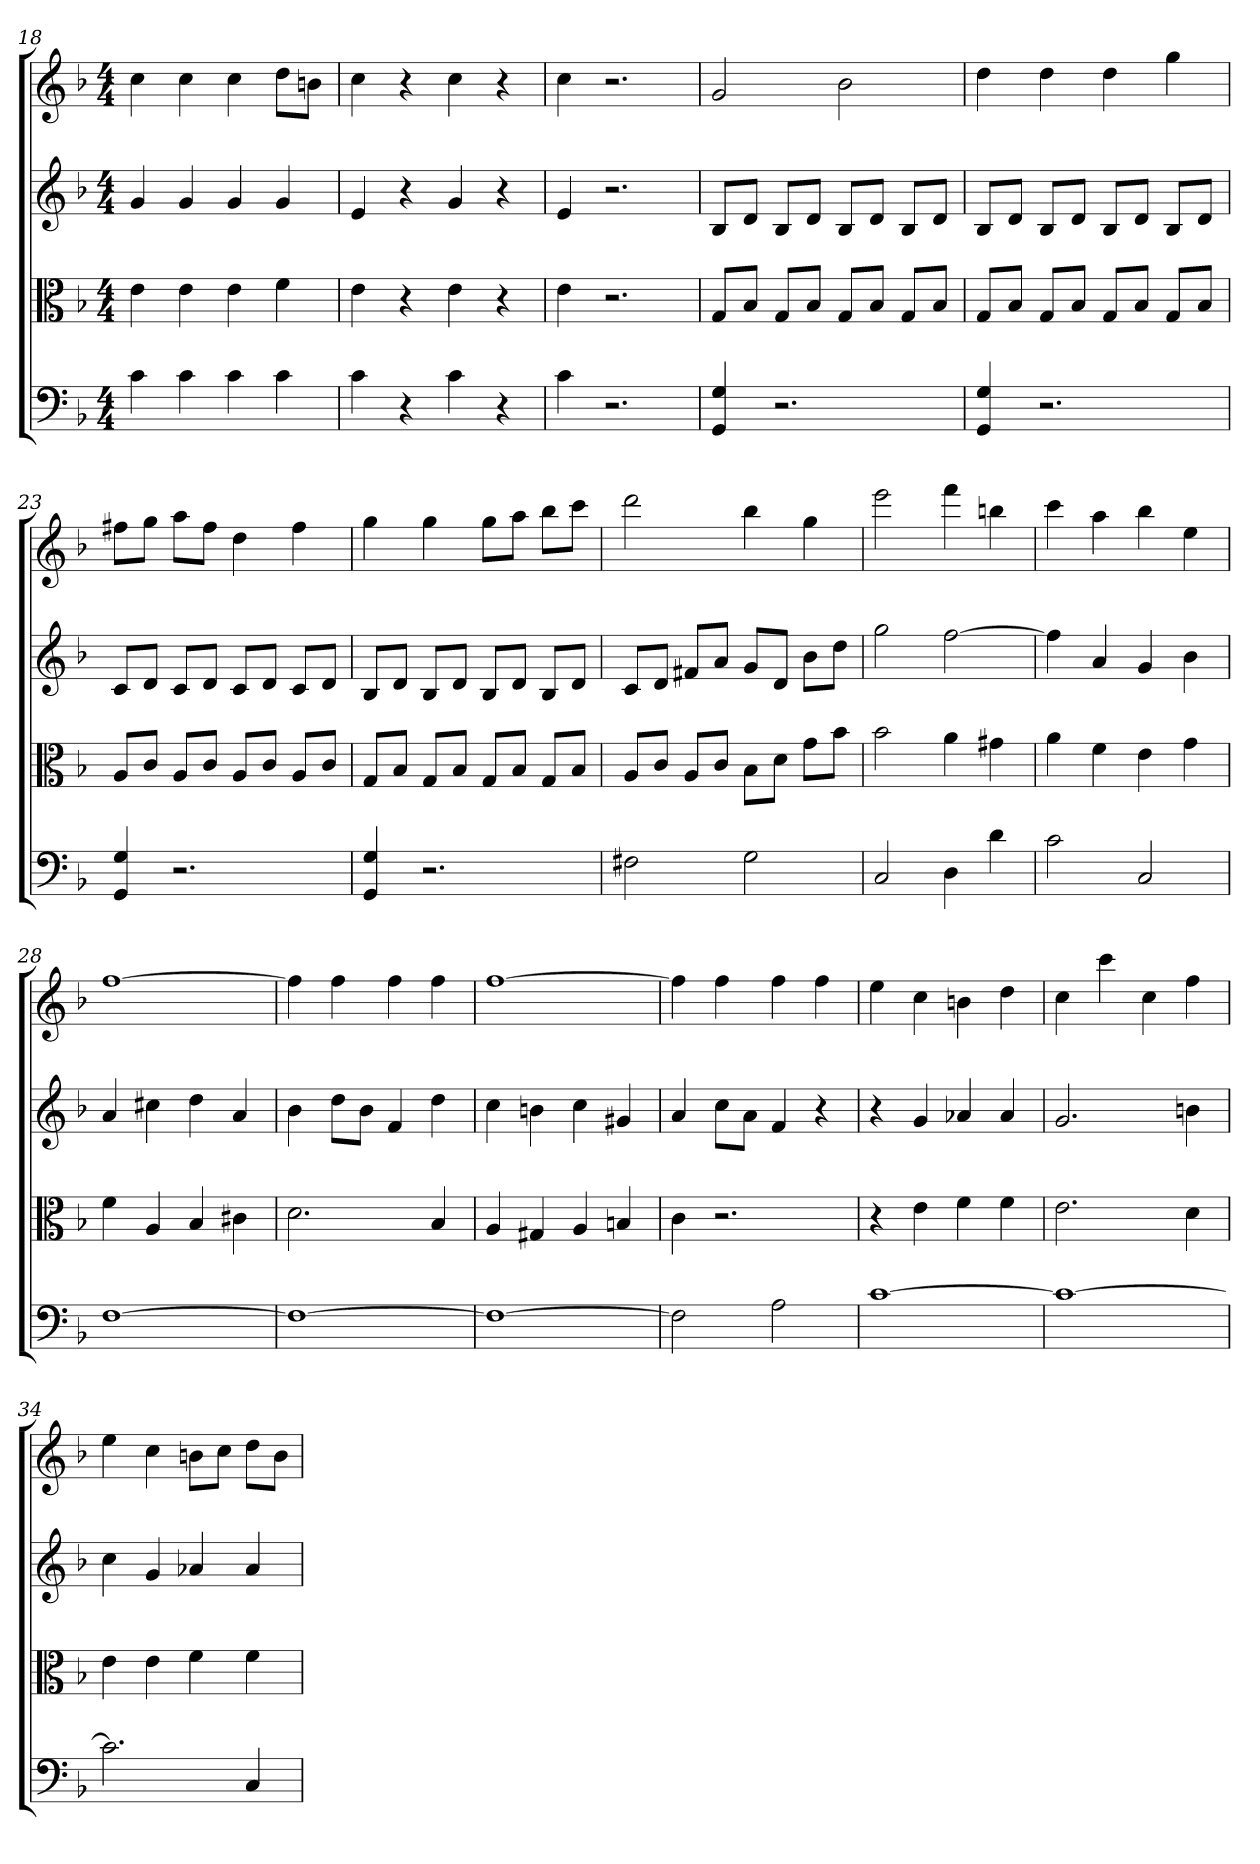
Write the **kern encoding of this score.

**kern	**kern	**kern	**kern
*part4	*part3	*part2	*part1
*staff4	*staff3	*staff2	*staff1
*clefF4	*clefC3	*	*
*k[b-]	*k[b-]	*k[b-]	*k[b-]
*F:	*F:	*F:	*F:
*M4/4	*M4/4	*M4/4	*M4/4
=18	=18	=18	=18
4c	4e	4g	4cc
4c	4e	4g	4cc
4c	4e	4g	4cc
4c	4f	4g	8ddL
.	.	.	8bnJ
=19	=19	=19	=19
4c	4e	4e	4cc
4r	4r	4r	4r
4c	4e	4g	4cc
4r	4r	4r	4r
=20	=20	=20	=20
4c	4e	4e	4cc
2.r	2.r	2.r	2.r
=21	=21	=21	=21
4GG 4G	8G/L	8B-L	2g
.	8B-/J	8dJ	.
2.r	8G/L	8B-L	.
.	8B-/J	8dJ	.
.	8G/L	8B-L	2b-
.	8B-/J	8dJ	.
.	8G/L	8B-L	.
.	8B-/J	8dJ	.
=22	=22	=22	=22
4GG 4G	8G/L	8B-L	4dd
.	8B-/J	8dJ	.
2.r	8G/L	8B-L	4dd
.	8B-/J	8dJ	.
.	8G/L	8B-L	4dd
.	8B-/J	8dJ	.
.	8G/L	8B-L	4gg
.	8B-/J	8dJ	.
=23	=23	=23	=23
4GG 4G	8A/L	8cL	8ff#XL
.	8c/J	8dJ	8ggJ
2.r	8A/L	8cL	8aaL
.	8c/J	8dJ	8ff#J
.	8A/L	8cL	4dd
.	8c/J	8dJ	.
.	8A/L	8cL	4ff#
.	8c/J	8dJ	.
=24	=24	=24	=24
4GG 4G	8G/L	8B-L	4gg
.	8B-/J	8dJ	.
2.r	8G/L	8B-L	4gg
.	8B-/J	8dJ	.
.	8G/L	8B-L	8ggL
.	8B-/J	8dJ	8aaJ
.	8G/L	8B-L	8bb-L
.	8B-/J	8dJ	8cccJ
=25	=25	=25	=25
2F#X	8A/L	8cL	2ddd
.	8c/J	8dJ	.
.	8A/L	8f#XL	.
.	8c/J	8aJ	.
2G	8B-\L	8gL	4bb-
.	8d\J	8dJ	.
.	8g\L	8b-L	4gg
.	8b-\J	8ddJ	.
=26	=26	=26	=26
2C	2b-	2gg	2eee
4D	4a	[2ff	4fff
4d	4g#X	.	4bbn
=27	=27	=27	=27
2c	4a	4ff]	4ccc
.	4f	4a	4aa
2C	4e	4g	4bb-
.	4g	4b-	4ee
=28	=28	=28	=28
[1F	4f	4a	[1ff
.	4A	4cc#X	.
.	4B-	4dd	.
.	4c#X	4a	.
=29	=29	=29	=29
1F_	2.d	4b-	4ff]
.	.	8ddL	4ff
.	.	8b-J	.
.	.	4f	4ff
.	4B-	4dd	4ff
=30	=30	=30	=30
1F_	4A	4cc	[1ff
.	4G#X	4bn	.
.	4A	4cc	.
.	4Bn	4g#X	.
=31	=31	=31	=31
2F]	4c	4a	4ff]
.	2.r	8ccL	4ff
.	.	8aJ	.
2A	.	4f	4ff
.	.	4r	4ff
=32	=32	=32	=32
[1c	4r	4r	4ee
.	4e	4g	4cc
.	4f	4a-X	4bn
.	4f	4a-	4dd
=33	=33	=33	=33
1c_	2.e	2.g	4cc
.	.	.	4ccc
.	.	.	4cc
.	4d	4bn	4ff
=34	=34	=34	=34
2.c]	4e	4cc	4ee
.	4e	4g	4cc
.	4f	4a-X	8bnL
.	.	.	8ccJ
4C	4f	4a-	8ddL
.	.	.	8bJ
=	=	=	=
*-	*-	*-	*-
